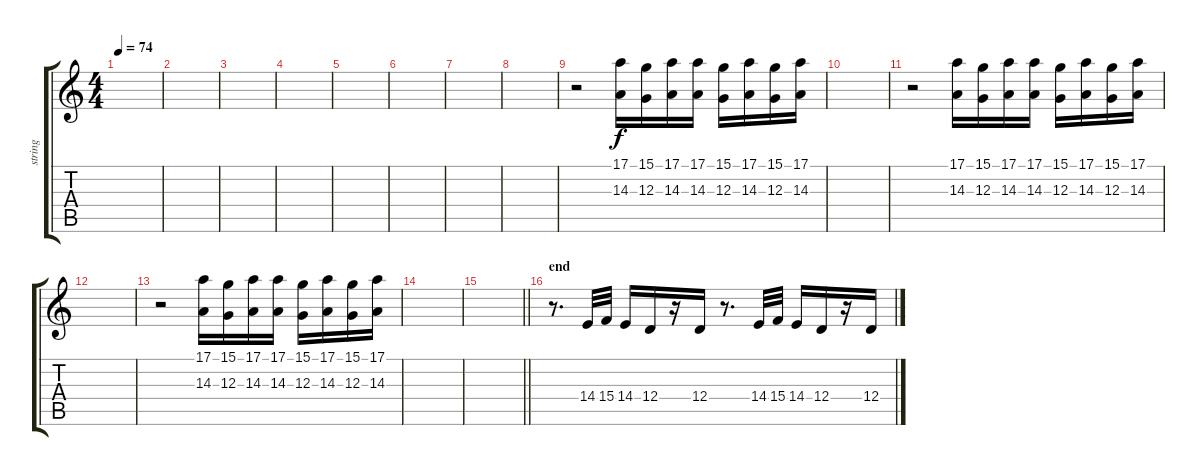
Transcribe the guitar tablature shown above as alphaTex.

\track ("string" "string") {instrument stringensemble1}
\staff {score tabs}
\tuning (E4 B3 G3 D3 A2 E2) {hide}
\ts (4 4)
\tempo 74
\clef g2
\ks c
|
|
|
|
|
|
|
|
r.2 (17.1 14.3).16 (15.1 12.3).16 (17.1 14.3).16 (17.1 14.3).16 (15.1 12.3).16 (17.1 14.3).16 (15.1 12.3).16 (17.1 14.3).16 |
|
r.2 (17.1 14.3).16 (15.1 12.3).16 (17.1 14.3).16 (17.1 14.3).16 (15.1 12.3).16 (17.1 14.3).16 (15.1 12.3).16 (17.1 14.3).16 |
|
r.2 (17.1 14.3).16 (15.1 12.3).16 (17.1 14.3).16 (17.1 14.3).16 (15.1 12.3).16 (17.1 14.3).16 (15.1 12.3).16 (17.1 14.3).16 |
|
\barLineRight lightlight
|
\section ("" "end")
r.8{d} 14.4.32 15.4.32 14.4.16 12.4.16 r.16 12.4.16 r.8{d} 14.4.32 15.4.32 14.4.16 12.4.16 r.16 12.4.16
